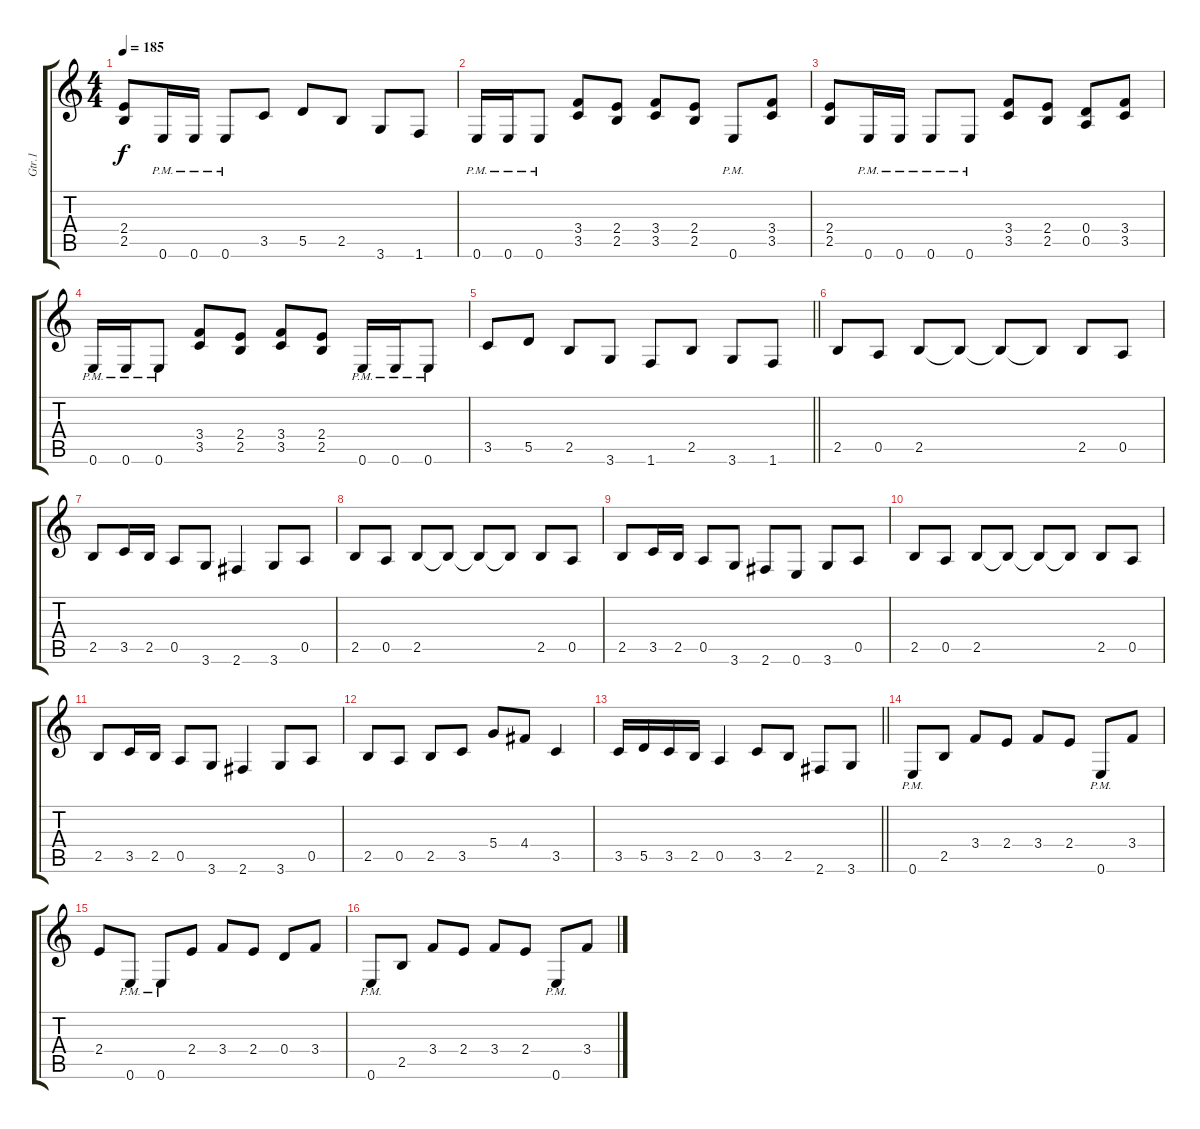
\track ("Gtr.1" "Gtr.1") {instrument distortionguitar}
\staff {score tabs}
\tuning (E4 B3 G3 D3 A2 E2) {hide}
\ts (4 4)
\tempo 185
\clef g2
\ks c
(2.4 2.5).8{dy f} 0.6{pm}.16 0.6{pm}.16 0.6{pm}.8 3.5.8 5.5.8 2.5.8 3.6.8 1.6.8 |
0.6{pm}.16 0.6{pm}.16 0.6{pm}.8 (3.4 3.5).8 (2.4 2.5).8 (3.4 3.5).8 (2.4 2.5).8 0.6{pm}.8 (3.4 3.5).8 |
(2.4 2.5).8 0.6{pm}.16 0.6{pm}.16 0.6{pm}.8 0.6{pm}.8 (3.4 3.5).8 (2.4 2.5).8 (0.4 0.5).8 (3.4 3.5).8 |
0.6{pm}.16 0.6{pm}.16 0.6{pm}.8 (3.4 3.5).8 (2.4 2.5).8 (3.4 3.5).8 (2.4 2.5).8 0.6{pm}.16 0.6{pm}.16 0.6{pm}.8 |
\barLineRight lightlight
3.5.8 5.5.8 2.5.8 3.6.8 1.6.8 2.5.8 3.6.8 1.6.8 |
2.5.8 0.5.8 2.5.8 2.5{t}.8 2.5{t}.8 2.5{t}.8 2.5.8 0.5.8 |
2.5.8 3.5.16 2.5.16 0.5.8 3.6.8 2.6.4 3.6.8 0.5.8 |
2.5.8 0.5.8 2.5.8 2.5{t}.8 2.5{t}.8 2.5{t}.8 2.5.8 0.5.8 |
2.5.8 3.5.16 2.5.16 0.5.8 3.6.8 2.6.8 0.6.8 3.6.8 0.5.8 |
2.5.8 0.5.8 2.5.8 2.5{t}.8 2.5{t}.8 2.5{t}.8 2.5.8 0.5.8 |
2.5.8 3.5.16 2.5.16 0.5.8 3.6.8 2.6.4 3.6.8 0.5.8 |
2.5.8 0.5.8 2.5.8 3.5.8 5.4.8 4.4.8 3.5.4 |
\barLineRight lightlight
3.5.16 5.5.16 3.5.16 2.5.16 0.5.4 3.5.8 2.5.8 2.6.8 3.6.8 |
0.6{pm}.8 2.5.8 3.4.8 2.4.8 3.4.8 2.4.8 0.6{pm}.8 3.4.8 |
2.4.8 0.6{pm}.8 0.6{pm}.8 2.4.8 3.4.8 2.4.8 0.4.8 3.4.8 |
0.6{pm}.8 2.5.8 3.4.8 2.4.8 3.4.8 2.4.8 0.6{pm}.8 3.4.8
